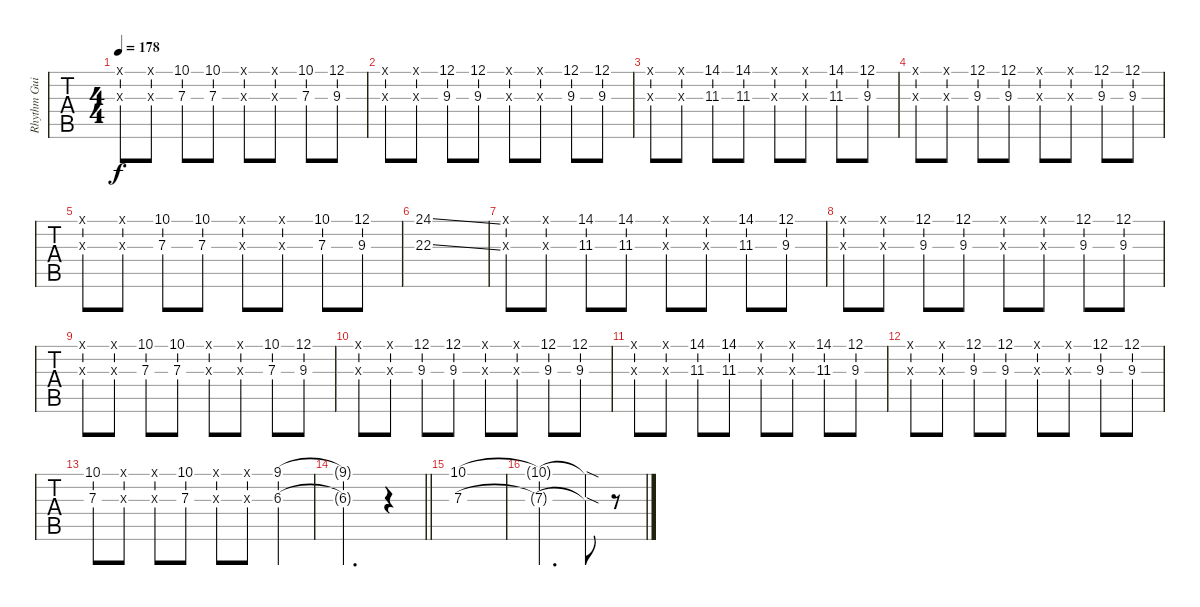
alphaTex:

\track ("Rhythm Guitar" "Rhythm Gui") {instrument distortionguitar}
\staff {tabs}
\tuning (E4 B3 G3 D3 A2 E2) {hide}
\ts (4 4)
\tempo 178
\clef g2
\ks d
(10.1{x} 7.3{x}).8{dy f} (10.1{x} 7.3{x}).8 (10.1 7.3).8 (10.1 7.3).8 (10.1{x} 7.3{x}).8 (10.1{x} 7.3{x}).8 (10.1 7.3).8 (12.1 9.3).8 |
(12.1{x} 10.3{x}).8 (12.1{x} 10.3{x}).8 (12.1 9.3).8 (12.1 9.3).8 (12.1{x} 10.3{x}).8 (12.1{x} 10.3{x}).8 (12.1 9.3).8 (12.1 9.3).8 |
(14.1{x} 11.3{x}).8 (14.1{x} 11.3{x}).8 (14.1 11.3).8 (14.1 11.3).8 (14.1{x} 11.3{x}).8 (14.1{x} 11.3{x}).8 (14.1 11.3).8 (12.1 9.3).8 |
(12.1{x} 10.3{x}).8 (12.1{x} 10.3{x}).8 (12.1 9.3).8 (12.1 9.3).8 (12.1{x} 10.3{x}).8 (12.1{x} 10.3{x}).8 (12.1 9.3).8 (12.1 9.3).8 |
(10.1{x} 7.3{x}).8 (10.1{x} 7.3{x}).8 (10.1 7.3).8 (10.1 7.3).8 (10.1{x} 7.3{x}).8 (10.1{x} 7.3{x}).8 (10.1 7.3).8 (12.1 9.3).8 |
(24.1{ss} 22.3{ss}).1 |
(14.1{x} 11.3{x}).8 (14.1{x} 11.3{x}).8 (14.1 11.3).8 (14.1 11.3).8 (14.1{x} 11.3{x}).8 (14.1{x} 11.3{x}).8 (14.1 11.3).8 (12.1 9.3).8 |
(12.1{x} 10.3{x}).8 (12.1{x} 10.3{x}).8 (12.1 9.3).8 (12.1 9.3).8 (12.1{x} 10.3{x}).8 (12.1{x} 10.3{x}).8 (12.1 9.3).8 (12.1 9.3).8 |
(10.1{x} 7.3{x}).8 (10.1{x} 7.3{x}).8 (10.1 7.3).8 (10.1 7.3).8 (10.1{x} 7.3{x}).8 (10.1{x} 7.3{x}).8 (10.1 7.3).8 (12.1 9.3).8 |
(12.1{x} 10.3{x}).8 (12.1{x} 10.3{x}).8 (12.1 9.3).8 (12.1 9.3).8 (12.1{x} 10.3{x}).8 (12.1{x} 10.3{x}).8 (12.1 9.3).8 (12.1 9.3).8 |
(14.1{x} 11.3{x}).8 (14.1{x} 11.3{x}).8 (14.1 11.3).8 (14.1 11.3).8 (14.1{x} 11.3{x}).8 (14.1{x} 11.3{x}).8 (14.1 11.3).8 (12.1 9.3).8 |
(12.1{x} 10.3{x}).8 (12.1{x} 10.3{x}).8 (12.1 9.3).8 (12.1 9.3).8 (12.1{x} 10.3{x}).8 (12.1{x} 10.3{x}).8 (12.1 9.3).8 (12.1 9.3).8 |
(10.1 7.3).8 (10.1{x} 7.3{x}).8 (10.1{x} 7.3{x}).8 (10.1 7.3).8 (10.1{x} 7.3{x}).8 (10.1{x} 7.3{x}).8 (9.1 6.3).4 |
\barLineRight lightlight
(9.1{t} 6.3{t}).2{d} r.4 |
(10.1 7.3).1 |
(10.1{t} 7.3{t}).2{d} (10.1{sod t} 7.3{sod t}).8 r.8
